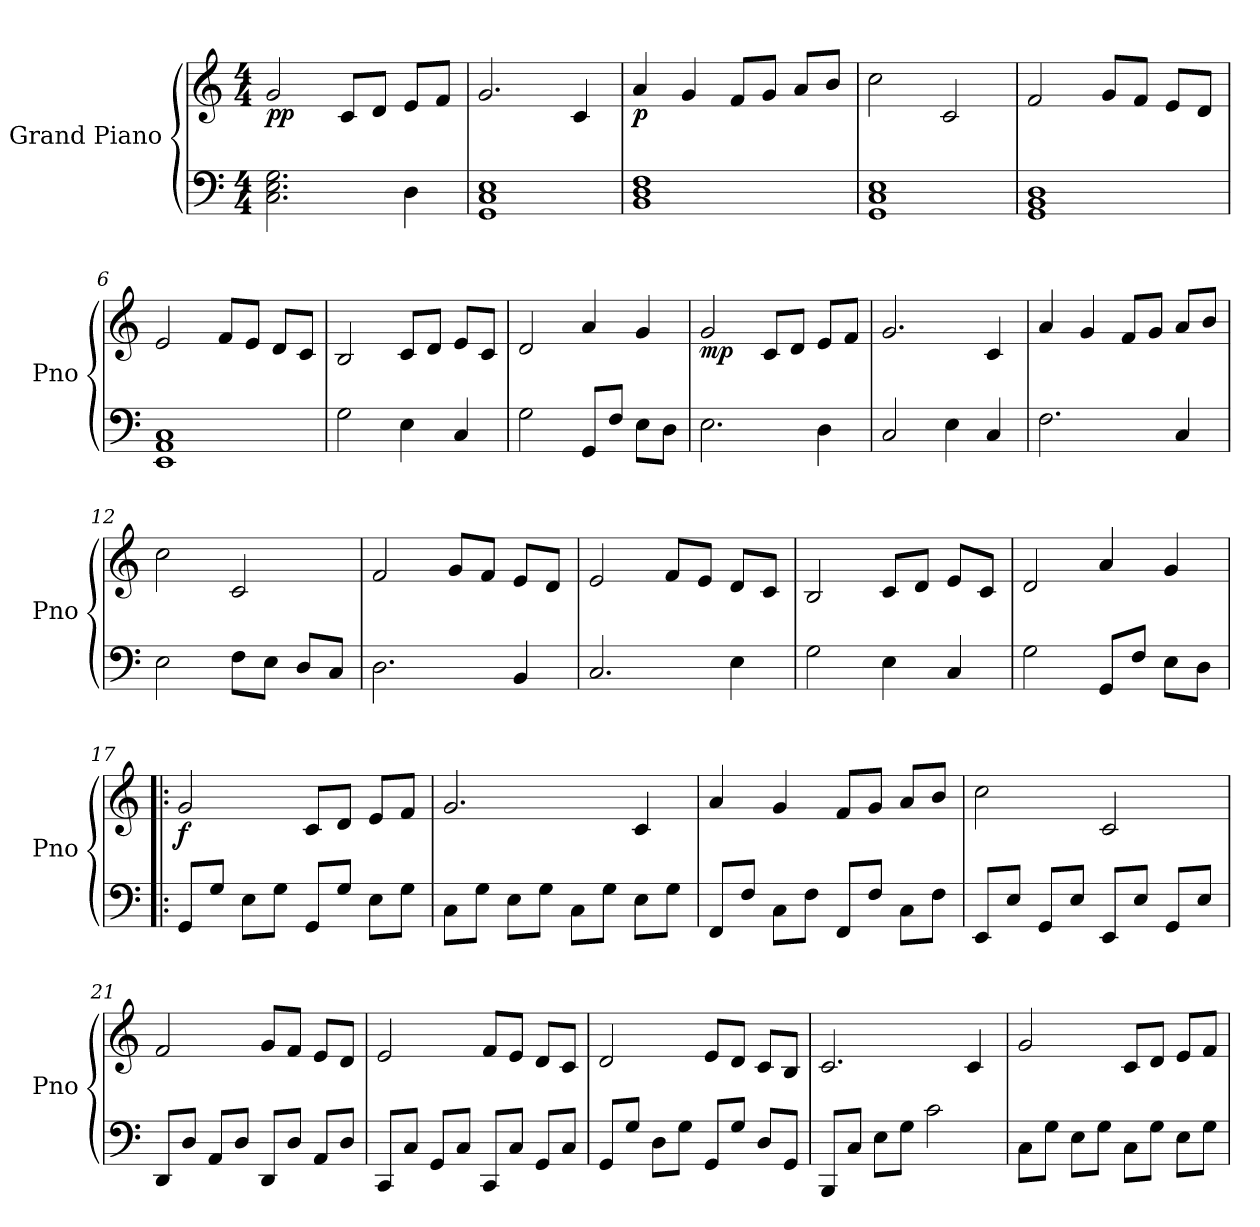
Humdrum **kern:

**kern	**kern	**dynam
*part1	*part1	*part1
*staff2	*staff1	*staff1/2
*I"Grand Piano	*	*
*I'Pno	*	*
*stria5	*stria5	*
*clefF4	*clefG2	*
*k[]	*k[]	*
*M4/4	*M4/4	*
*MM120	*MM120	*
=1	=1	=1
!	!	!LO:DY:b
2.G 2.E 2.C	2g	pp
.	8cL	.
.	8dJ	.
4D	8eL	.
.	8fJ	.
=2	=2	=2
1E 1C 1GG	2.g	.
.	4c	.
=3	=3	=3
!	!	!LO:DY:b
1F 1D 1BB	4a	p
.	4g	.
.	8fL	.
.	8gJ	.
.	8aL	.
.	8bJ	.
=4	=4	=4
1E 1C 1GG	2cc	.
.	2c	.
=5	=5	=5
1D 1BB 1GG	2f	.
.	8gL	.
.	8fJ	.
.	8eL	.
.	8dJ	.
=6	=6	=6
1C 1AA 1EE	2e	.
.	8fL	.
.	8eJ	.
.	8dL	.
.	8cJ	.
=7	=7	=7
2G	2B	.
4E	8cL	.
.	8dJ	.
4C	8eL	.
.	8cJ	.
=8	=8	=8
2G	2d	.
8GGL	4a	.
8FJ	.	.
8EL	4g	.
8DJ	.	.
=9	=9	=9
!	!	!LO:DY:b
2.E	2g	mp
.	8cL	.
.	8dJ	.
4D	8eL	.
.	8fJ	.
=10	=10	=10
2C	2.g	.
4E	.	.
4C	4c	.
=11	=11	=11
2.F	4a	.
.	4g	.
.	8fL	.
.	8gJ	.
4C	8aL	.
.	8bJ	.
=12	=12	=12
2E	2cc	.
8FL	2c	.
8EJ	.	.
8DL	.	.
8CJ	.	.
=13	=13	=13
2.D	2f	.
.	8gL	.
.	8fJ	.
4BB	8eL	.
.	8dJ	.
=14	=14	=14
2.C	2e	.
.	8fL	.
.	8eJ	.
4E	8dL	.
.	8cJ	.
=15	=15	=15
2G	2B	.
4E	8cL	.
.	8dJ	.
4C	8eL	.
.	8cJ	.
=16	=16	=16
2G	2d	.
8GGL	4a	.
8FJ	.	.
8EL	4g	.
8DJ	.	.
=17!|:	=17!|:	=17!|:
!	!	!LO:DY:b
8GGL	2g	f
8GJ	.	.
8EL	.	.
8GJ	.	.
8GGL	8cL	.
8GJ	8dJ	.
8EL	8eL	.
8GJ	8fJ	.
=18	=18	=18
8CL	2.g	.
8GJ	.	.
8EL	.	.
8GJ	.	.
8CL	.	.
8GJ	.	.
8EL	4c	.
8GJ	.	.
=19	=19	=19
8FFL	4a	.
8FJ	.	.
8CL	4g	.
8FJ	.	.
8FFL	8fL	.
8FJ	8gJ	.
8CL	8aL	.
8FJ	8bJ	.
=20	=20	=20
8EEL	2cc	.
8EJ	.	.
8GGL	.	.
8EJ	.	.
8EEL	2c	.
8EJ	.	.
8GGL	.	.
8EJ	.	.
=21	=21	=21
8DDL	2f	.
8DJ	.	.
8AAL	.	.
8DJ	.	.
8DDL	8gL	.
8DJ	8fJ	.
8AAL	8eL	.
8DJ	8dJ	.
=22	=22	=22
8CCL	2e	.
8CJ	.	.
8GGL	.	.
8CJ	.	.
8CCL	8fL	.
8CJ	8eJ	.
8GGL	8dL	.
8CJ	8cJ	.
=23	=23	=23
8GGL	2d	.
8GJ	.	.
8DL	.	.
8GJ	.	.
8GGL	8eL	.
8GJ	8dJ	.
8DL	8cL	.
8GGJ	8BJ	.
=24	=24	=24
8BBBL	2.c	.
8CJ	.	.
8EL	.	.
8GJ	.	.
2c	.	.
.	4c	.
=25	=25	=25
8CL	2g	.
8GJ	.	.
8EL	.	.
8GJ	.	.
8CL	8cL	.
8GJ	8dJ	.
8EL	8eL	.
8GJ	8fJ	.
=	=	=
*-	*-	*-
